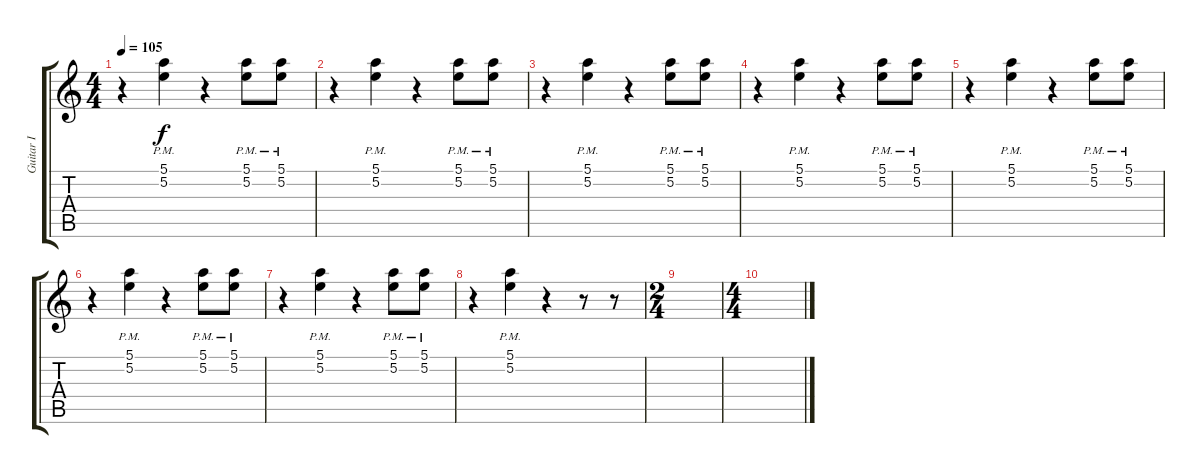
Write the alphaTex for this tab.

\track ("Guitar I" "Guitar I") {instrument electricguitarclean}
\staff {score tabs}
\tuning (E4 B3 G3 D3 A2 E2) {hide}
\ts (4 4)
\tempo 105
\clef g2
\ks c
r.4{dy f} (5.1{pm} 5.2{pm}).4 r.4 (5.1{pm} 5.2{pm}).8 (5.1{pm} 5.2{pm}).8 |
r.4 (5.1{pm} 5.2{pm}).4 r.4 (5.1{pm} 5.2{pm}).8 (5.1{pm} 5.2{pm}).8 |
r.4 (5.1{pm} 5.2{pm}).4 r.4 (5.1{pm} 5.2{pm}).8 (5.1{pm} 5.2{pm}).8 |
r.4 (5.1{pm} 5.2{pm}).4 r.4 (5.1{pm} 5.2{pm}).8 (5.1{pm} 5.2{pm}).8 |
r.4 (5.1{pm} 5.2{pm}).4 r.4 (5.1{pm} 5.2{pm}).8 (5.1{pm} 5.2{pm}).8 |
r.4 (5.1{pm} 5.2{pm}).4 r.4 (5.1{pm} 5.2{pm}).8 (5.1{pm} 5.2{pm}).8 |
r.4 (5.1{pm} 5.2{pm}).4 r.4 (5.1{pm} 5.2{pm}).8 (5.1{pm} 5.2{pm}).8 |
r.4 (5.1{pm} 5.2{pm}).4 r.4 r.8 r.8 |
\ts (2 4)
|
\ts (4 4)
